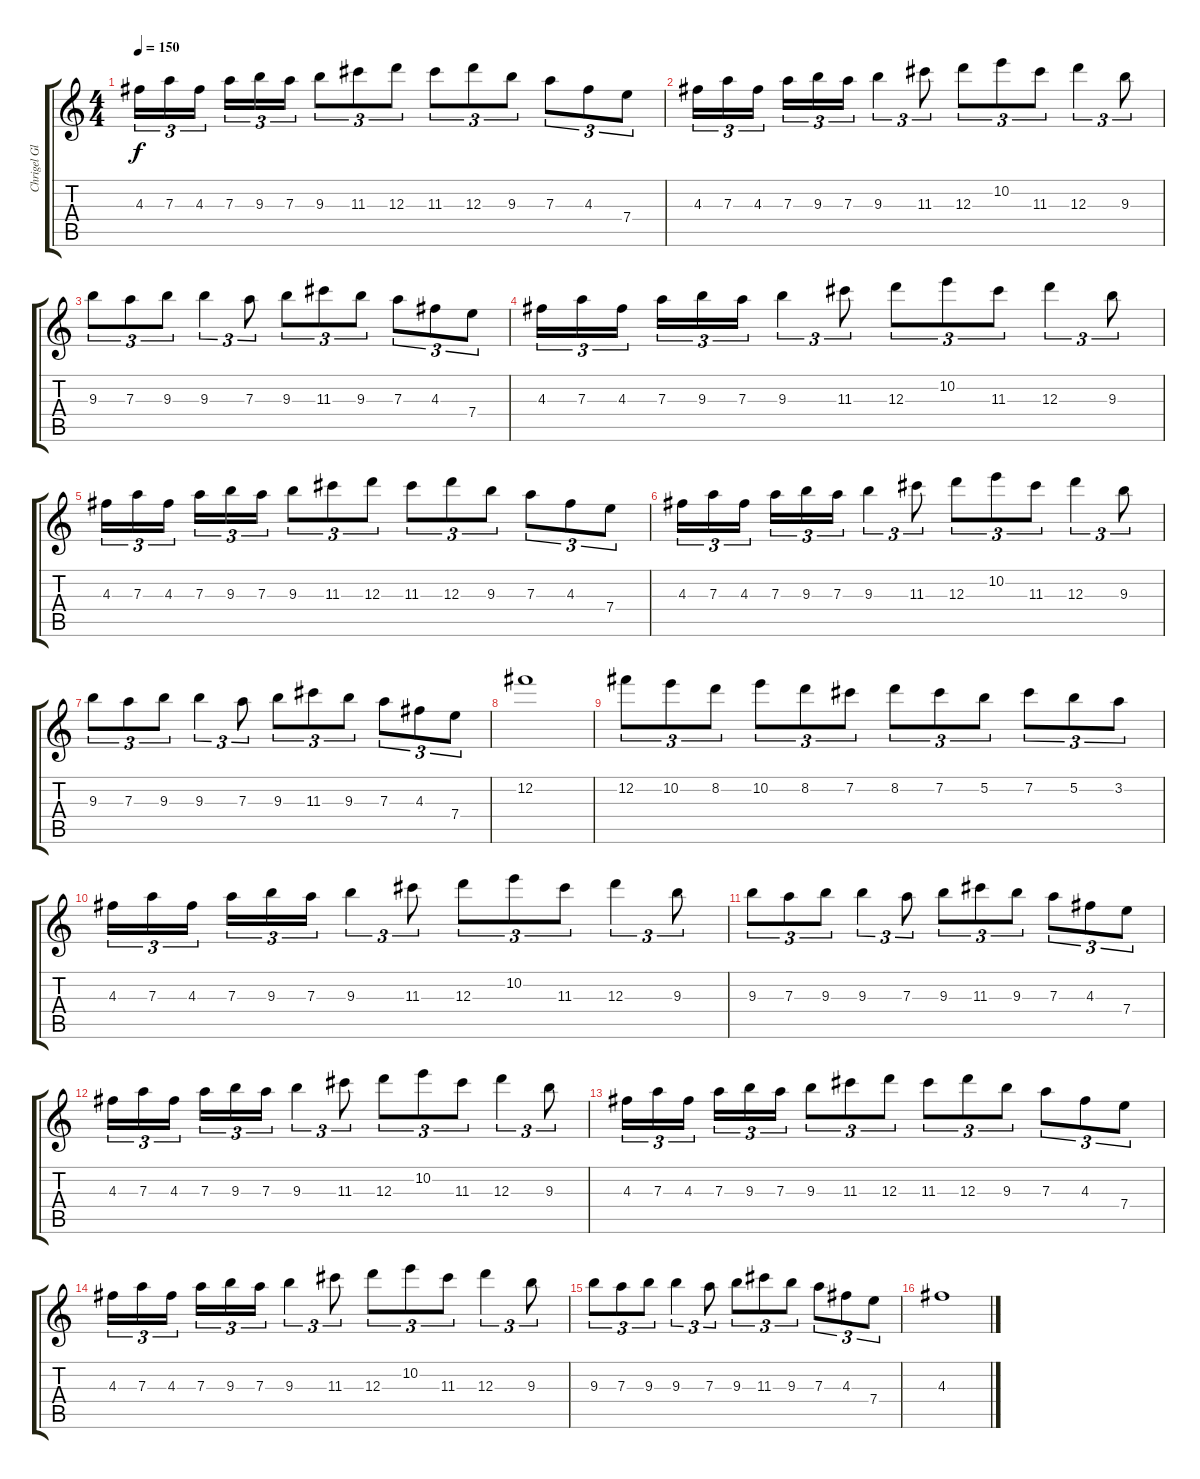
\track ("Chrigel Glanzmann" "Chrigel Gl") {instrument piccolo}
\staff {score tabs}
\tuning (B5 Gb5 D5 A4 E4 B3) {hide}
\ts (4 4)
\tempo 150
\clef g2
\ks c
4.3.16{tu (3 2) dy f} 7.3.16{tu (3 2)} 4.3.16{tu (3 2) beam splitsecondary} 7.3.16{tu (3 2)} 9.3.16{tu (3 2)} 7.3.16{tu (3 2)} 9.3.8{tu (3 2)} 11.3.8{tu (3 2)} 12.3.8{tu (3 2)} 11.3.8{tu (3 2)} 12.3.8{tu (3 2)} 9.3.8{tu (3 2)} 7.3.8{tu (3 2)} 4.3.8{tu (3 2)} 7.4.8{tu (3 2)} |
4.3.16{tu (3 2)} 7.3.16{tu (3 2)} 4.3.16{tu (3 2) beam splitsecondary} 7.3.16{tu (3 2)} 9.3.16{tu (3 2)} 7.3.16{tu (3 2)} 9.3.4{tu (3 2)} 11.3.8{tu (3 2)} 12.3.8{tu (3 2)} 10.2.8{tu (3 2)} 11.3.8{tu (3 2)} 12.3.4{tu (3 2)} 9.3.8{tu (3 2)} |
9.3.8{tu (3 2)} 7.3.8{tu (3 2)} 9.3.8{tu (3 2)} 9.3.4{tu (3 2)} 7.3.8{tu (3 2)} 9.3.8{tu (3 2)} 11.3.8{tu (3 2)} 9.3.8{tu (3 2)} 7.3.8{tu (3 2)} 4.3.8{tu (3 2)} 7.4.8{tu (3 2)} |
4.3.16{tu (3 2)} 7.3.16{tu (3 2)} 4.3.16{tu (3 2) beam splitsecondary} 7.3.16{tu (3 2)} 9.3.16{tu (3 2)} 7.3.16{tu (3 2)} 9.3.4{tu (3 2)} 11.3.8{tu (3 2)} 12.3.8{tu (3 2)} 10.2.8{tu (3 2)} 11.3.8{tu (3 2)} 12.3.4{tu (3 2)} 9.3.8{tu (3 2)} |
4.3.16{tu (3 2)} 7.3.16{tu (3 2)} 4.3.16{tu (3 2) beam splitsecondary} 7.3.16{tu (3 2)} 9.3.16{tu (3 2)} 7.3.16{tu (3 2)} 9.3.8{tu (3 2)} 11.3.8{tu (3 2)} 12.3.8{tu (3 2)} 11.3.8{tu (3 2)} 12.3.8{tu (3 2)} 9.3.8{tu (3 2)} 7.3.8{tu (3 2)} 4.3.8{tu (3 2)} 7.4.8{tu (3 2)} |
4.3.16{tu (3 2)} 7.3.16{tu (3 2)} 4.3.16{tu (3 2) beam splitsecondary} 7.3.16{tu (3 2)} 9.3.16{tu (3 2)} 7.3.16{tu (3 2)} 9.3.4{tu (3 2)} 11.3.8{tu (3 2)} 12.3.8{tu (3 2)} 10.2.8{tu (3 2)} 11.3.8{tu (3 2)} 12.3.4{tu (3 2)} 9.3.8{tu (3 2)} |
9.3.8{tu (3 2)} 7.3.8{tu (3 2)} 9.3.8{tu (3 2)} 9.3.4{tu (3 2)} 7.3.8{tu (3 2)} 9.3.8{tu (3 2)} 11.3.8{tu (3 2)} 9.3.8{tu (3 2)} 7.3.8{tu (3 2)} 4.3.8{tu (3 2)} 7.4.8{tu (3 2)} |
12.2.1 |
12.2.8{tu (3 2)} 10.2.8{tu (3 2)} 8.2.8{tu (3 2)} 10.2.8{tu (3 2)} 8.2.8{tu (3 2)} 7.2.8{tu (3 2)} 8.2.8{tu (3 2)} 7.2.8{tu (3 2)} 5.2.8{tu (3 2)} 7.2.8{tu (3 2)} 5.2.8{tu (3 2)} 3.2.8{tu (3 2)} |
4.3.16{tu (3 2)} 7.3.16{tu (3 2)} 4.3.16{tu (3 2) beam splitsecondary} 7.3.16{tu (3 2)} 9.3.16{tu (3 2)} 7.3.16{tu (3 2)} 9.3.4{tu (3 2)} 11.3.8{tu (3 2)} 12.3.8{tu (3 2)} 10.2.8{tu (3 2)} 11.3.8{tu (3 2)} 12.3.4{tu (3 2)} 9.3.8{tu (3 2)} |
9.3.8{tu (3 2)} 7.3.8{tu (3 2)} 9.3.8{tu (3 2)} 9.3.4{tu (3 2)} 7.3.8{tu (3 2)} 9.3.8{tu (3 2)} 11.3.8{tu (3 2)} 9.3.8{tu (3 2)} 7.3.8{tu (3 2)} 4.3.8{tu (3 2)} 7.4.8{tu (3 2)} |
4.3.16{tu (3 2)} 7.3.16{tu (3 2)} 4.3.16{tu (3 2) beam splitsecondary} 7.3.16{tu (3 2)} 9.3.16{tu (3 2)} 7.3.16{tu (3 2)} 9.3.4{tu (3 2)} 11.3.8{tu (3 2)} 12.3.8{tu (3 2)} 10.2.8{tu (3 2)} 11.3.8{tu (3 2)} 12.3.4{tu (3 2)} 9.3.8{tu (3 2)} |
4.3.16{tu (3 2)} 7.3.16{tu (3 2)} 4.3.16{tu (3 2) beam splitsecondary} 7.3.16{tu (3 2)} 9.3.16{tu (3 2)} 7.3.16{tu (3 2)} 9.3.8{tu (3 2)} 11.3.8{tu (3 2)} 12.3.8{tu (3 2)} 11.3.8{tu (3 2)} 12.3.8{tu (3 2)} 9.3.8{tu (3 2)} 7.3.8{tu (3 2)} 4.3.8{tu (3 2)} 7.4.8{tu (3 2)} |
4.3.16{tu (3 2)} 7.3.16{tu (3 2)} 4.3.16{tu (3 2) beam splitsecondary} 7.3.16{tu (3 2)} 9.3.16{tu (3 2)} 7.3.16{tu (3 2)} 9.3.4{tu (3 2)} 11.3.8{tu (3 2)} 12.3.8{tu (3 2)} 10.2.8{tu (3 2)} 11.3.8{tu (3 2)} 12.3.4{tu (3 2)} 9.3.8{tu (3 2)} |
9.3.8{tu (3 2)} 7.3.8{tu (3 2)} 9.3.8{tu (3 2)} 9.3.4{tu (3 2)} 7.3.8{tu (3 2)} 9.3.8{tu (3 2)} 11.3.8{tu (3 2)} 9.3.8{tu (3 2)} 7.3.8{tu (3 2)} 4.3.8{tu (3 2)} 7.4.8{tu (3 2)} |
4.3.1
